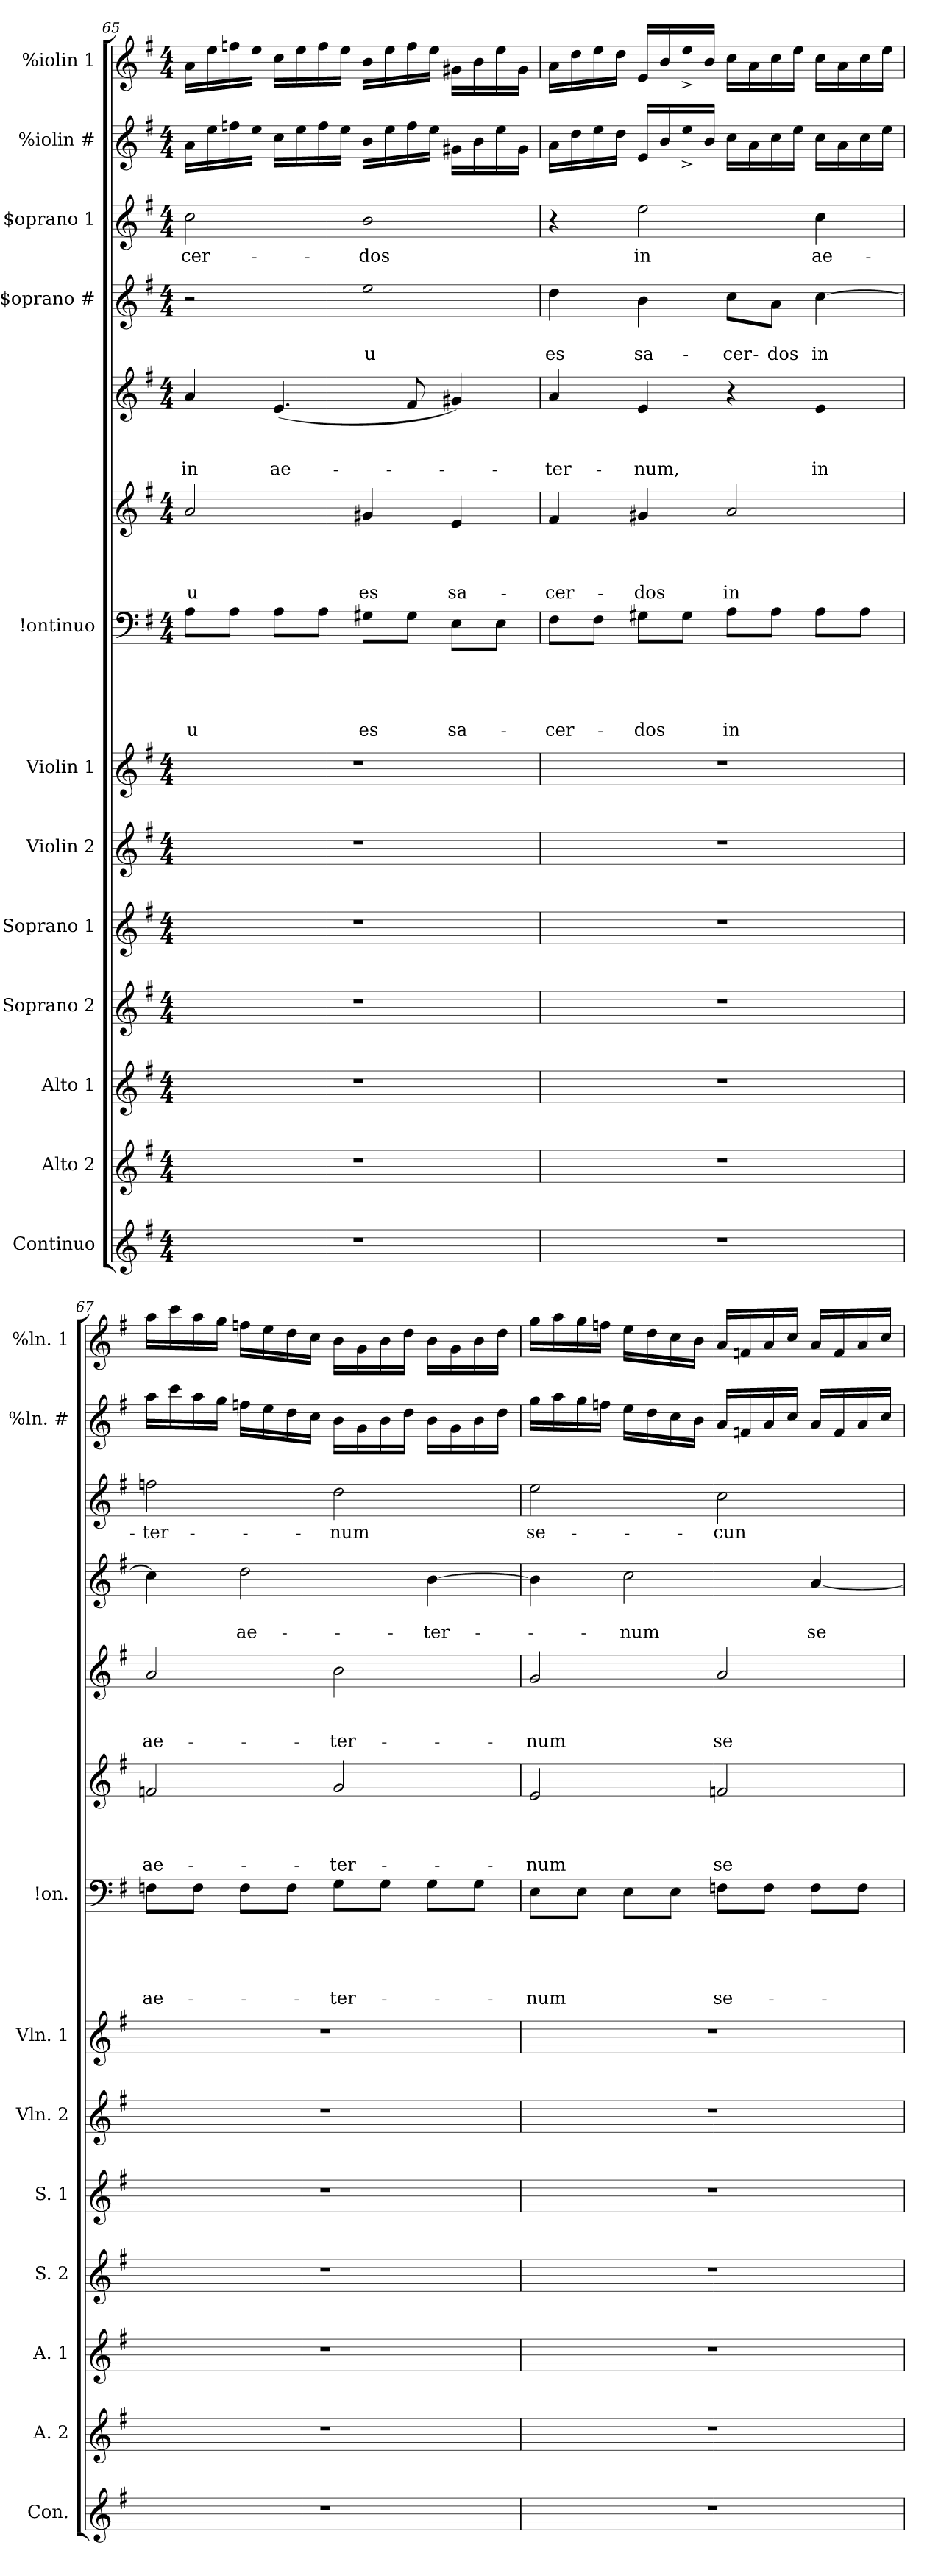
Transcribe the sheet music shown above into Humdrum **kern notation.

**kern	**kern	**kern	**kern	**kern	**kern	**kern	**kern	**text	**text	**text	**text	**text	**kern	**text	**text	**text	**text	**kern	**text	**text	**text	**kern	**text	**text	**kern	**text	**kern	**kern
*part14	*part13	*part12	*part11	*part10	*part9	*part8	*part7	*part7	*part7	*part7	*part7	*part7	*part6	*part6	*part6	*part6	*part6	*part5	*part5	*part5	*part5	*part4	*part4	*part4	*part3	*part3	*part2	*part1
*staff14	*staff13	*staff12	*staff11	*staff10	*staff9	*staff8	*staff7	*staff7	*staff7	*staff7	*staff7	*staff7	*staff6	*staff6	*staff6	*staff6	*staff6	*staff5	*staff5	*staff5	*staff5	*staff4	*staff4	*staff4	*staff3	*staff3	*staff2	*staff1
*I"Continuo	*I"Alto 2	*I"Alto 1	*I"Soprano 2	*I"Soprano 1	*I"Violin 2	*I"Violin 1	*I"!ontinuo	*	*	*	*	*	*I""lto #	*	*	*	*	*I""lto 1	*	*	*	*I"$oprano #	*	*	*I"$oprano 1	*	*I"%iolin #	*I"%iolin 1
*I'Con.	*I'A. 2	*I'A. 1	*I'S. 2	*I'S. 1	*I'Vln. 2	*I'Vln. 1	*I'!on.	*	*	*	*	*	*	*	*	*	*	*	*	*	*	*	*	*	*	*	*I'%ln. #	*I'%ln. 1
*clefG2	*clefG2	*clefG2	*clefG2	*clefG2	*clefG2	*clefG2	*clefF4	*	*	*	*	*	*clefG2	*	*	*	*	*clefG2	*	*	*	*clefG2	*	*	*clefG2	*	*clefG2	*clefG2
*k[f#]	*k[f#]	*k[f#]	*k[f#]	*k[f#]	*k[f#]	*k[f#]	*k[f#]	*	*	*	*	*	*k[f#]	*	*	*	*	*k[f#]	*	*	*	*k[f#]	*	*	*k[f#]	*	*k[f#]	*k[f#]
*G:	*G:	*G:	*G:	*G:	*G:	*G:	*G:	*	*	*	*	*	*G:	*	*	*	*	*G:	*	*	*	*G:	*	*	*G:	*	*G:	*G:
*M4/4	*M4/4	*M4/4	*M4/4	*M4/4	*M4/4	*M4/4	*M4/4	*	*	*	*	*	*M4/4	*	*	*	*	*M4/4	*	*	*	*M4/4	*	*	*M4/4	*	*M4/4	*M4/4
=65	=65	=65	=65	=65	=65	=65	=65	=65	=65	=65	=65	=65	=65	=65	=65	=65	=65	=65	=65	=65	=65	=65	=65	=65	=65	=65	=65	=65
!	!	!	!	!	!	!	!	!	!	!	!	!LO:LY:a	!	!	!	!	!LO:LY:b	!	!	!	!LO:LY:b	!	!	!	!	!LO:LY:b	!	!
1r	1r	1r	1r	1r	1r	1r	8A\L	.	.	.	.	u	2a/	.	.	.	u	4a/	.	.	in	2r	.	.	2cc\	-cer-	16a\LL	16a\LL
.	.	.	.	.	.	.	.	.	.	.	.	.	.	.	.	.	.	.	.	.	.	.	.	.	.	.	16ee\	16ee\
.	.	.	.	.	.	.	8A\J	.	.	.	.	.	.	.	.	.	.	.	.	.	.	.	.	.	.	.	16ffn\	16ffn\
.	.	.	.	.	.	.	.	.	.	.	.	.	.	.	.	.	.	.	.	.	.	.	.	.	.	.	16ee\JJ	16ee\JJ
!	!	!	!	!	!	!	!	!	!	!	!	!	!	!	!	!	!	!	!	!	!LO:LY:b	!	!	!	!	!	!	!
.	.	.	.	.	.	.	8A\L	.	.	.	.	.	.	.	.	.	.	(<4.e/	.	.	ae-	.	.	.	.	.	16cc\LL	16cc\LL
.	.	.	.	.	.	.	.	.	.	.	.	.	.	.	.	.	.	.	.	.	.	.	.	.	.	.	16ee\	16ee\
.	.	.	.	.	.	.	8A\J	.	.	.	.	.	.	.	.	.	.	.	.	.	.	.	.	.	.	.	16ff\	16ff\
.	.	.	.	.	.	.	.	.	.	.	.	.	.	.	.	.	.	.	.	.	.	.	.	.	.	.	16ee\JJ	16ee\JJ
!	!	!	!	!	!	!	!	!	!	!	!	!LO:LY:a	!	!	!	!	!LO:LY:b	!	!	!	!	!	!	!LO:LY:b	!	!LO:LY:b	!	!
.	.	.	.	.	.	.	8G#X>\L	.	.	.	.	es	4g#X/	.	.	.	es	.	.	.	.	2ee\	.	u	2b\	-dos	16b\LL	16b\LL
.	.	.	.	.	.	.	.	.	.	.	.	.	.	.	.	.	.	.	.	.	.	.	.	.	.	.	16ee\	16ee\
.	.	.	.	.	.	.	8G#\J	.	.	.	.	.	.	.	.	.	.	8f#/	.	.	.	.	.	.	.	.	16ff\	16ff\
.	.	.	.	.	.	.	.	.	.	.	.	.	.	.	.	.	.	.	.	.	.	.	.	.	.	.	16ee\JJ	16ee\JJ
!	!	!	!	!	!	!	!	!	!	!	!	!LO:LY:a	!	!	!	!	!LO:LY:b	!	!	!	!	!	!	!	!	!	!	!
.	.	.	.	.	.	.	8E\L	.	.	.	.	sa-	4e/	.	.	.	sa-	4g#X/)	.	.	.	.	.	.	.	.	16g#X\LL	16g#X\LL
.	.	.	.	.	.	.	.	.	.	.	.	.	.	.	.	.	.	.	.	.	.	.	.	.	.	.	16b\	16b\
.	.	.	.	.	.	.	8E\J	.	.	.	.	.	.	.	.	.	.	.	.	.	.	.	.	.	.	.	16ee\	16ee\
.	.	.	.	.	.	.	.	.	.	.	.	.	.	.	.	.	.	.	.	.	.	.	.	.	.	.	16g#\JJ	16g#\JJ
=66	=66	=66	=66	=66	=66	=66	=66	=66	=66	=66	=66	=66	=66	=66	=66	=66	=66	=66	=66	=66	=66	=66	=66	=66	=66	=66	=66	=66
!	!	!	!	!	!	!	!	!	!	!	!	!LO:LY:a	!	!	!	!	!LO:LY:b	!	!	!	!LO:LY:b	!	!	!LO:LY:b	!	!	!	!
1r	1r	1r	1r	1r	1r	1r	8F#\L	.	.	.	.	-cer-	4f#/	.	.	.	-cer-	4a/	.	.	-ter-	4dd\	.	es	4r	.	16a\LL	16a\LL
.	.	.	.	.	.	.	.	.	.	.	.	.	.	.	.	.	.	.	.	.	.	.	.	.	.	.	16dd\	16dd\
.	.	.	.	.	.	.	8F#\J	.	.	.	.	.	.	.	.	.	.	.	.	.	.	.	.	.	.	.	16ee\	16ee\
.	.	.	.	.	.	.	.	.	.	.	.	.	.	.	.	.	.	.	.	.	.	.	.	.	.	.	16dd\JJ	16dd\JJ
!	!	!	!	!	!	!	!	!	!	!	!	!LO:LY:a	!	!	!	!	!LO:LY:b	!	!	!	!LO:LY:b	!	!	!LO:LY:b	!	!LO:LY:b	!	!
.	.	.	.	.	.	.	8G#X\L	.	.	.	.	-dos	4g#X/	.	.	.	-dos	4e/	.	.	-num,	4b\	.	sa-	2ee\	in	16e/LL	16e/LL
.	.	.	.	.	.	.	.	.	.	.	.	.	.	.	.	.	.	.	.	.	.	.	.	.	.	.	16b/	16b/
.	.	.	.	.	.	.	8G#\J	.	.	.	.	.	.	.	.	.	.	.	.	.	.	.	.	.	.	.	16ee^</	16ee^</
.	.	.	.	.	.	.	.	.	.	.	.	.	.	.	.	.	.	.	.	.	.	.	.	.	.	.	16b/JJ	16b/JJ
!	!	!	!	!	!	!	!	!	!	!	!	!LO:LY:a	!	!	!	!	!LO:LY:b	!	!	!	!	!	!	!LO:LY:b	!	!	!	!
.	.	.	.	.	.	.	8A\L	.	.	.	.	in	2a/	.	.	.	in	4r	.	.	.	8cc\L	.	-cer-	.	.	16cc\LL	16cc\LL
.	.	.	.	.	.	.	.	.	.	.	.	.	.	.	.	.	.	.	.	.	.	.	.	.	.	.	16a\	16a\
!	!	!	!	!	!	!	!	!	!	!	!	!	!	!	!	!	!	!	!	!	!	!	!	!LO:LY:b	!	!	!	!
.	.	.	.	.	.	.	8A\J	.	.	.	.	.	.	.	.	.	.	.	.	.	.	8a\J	.	-dos	.	.	16cc\	16cc\
.	.	.	.	.	.	.	.	.	.	.	.	.	.	.	.	.	.	.	.	.	.	.	.	.	.	.	16ee\JJ	16ee\JJ
!	!	!	!	!	!	!	!	!	!	!	!	!	!	!	!	!	!	!	!	!	!LO:LY:b	!	!	!LO:LY:b	!	!LO:LY:b	!	!
.	.	.	.	.	.	.	8A\L	.	.	.	.	.	.	.	.	.	.	4e/	.	.	in	[>4cc\	.	in	4cc\	ae-	16cc\LL	16cc\LL
.	.	.	.	.	.	.	.	.	.	.	.	.	.	.	.	.	.	.	.	.	.	.	.	.	.	.	16a\	16a\
.	.	.	.	.	.	.	8A\J	.	.	.	.	.	.	.	.	.	.	.	.	.	.	.	.	.	.	.	16cc\	16cc\
.	.	.	.	.	.	.	.	.	.	.	.	.	.	.	.	.	.	.	.	.	.	.	.	.	.	.	16ee\JJ	16ee\JJ
!!LO:PB:g=z
=67	=67	=67	=67	=67	=67	=67	=67	=67	=67	=67	=67	=67	=67	=67	=67	=67	=67	=67	=67	=67	=67	=67	=67	=67	=67	=67	=67	=67
!	!	!	!	!	!	!	!	!	!	!	!	!LO:LY:a	!	!	!	!	!LO:LY:b	!	!	!	!LO:LY:b	!	!	!	!	!LO:LY:b	!	!
1r	1r	1r	1r	1r	1r	1r	8Fn>\L	.	.	.	.	ae-	2fn/	.	.	.	ae-	2a/	.	.	ae-	4cc\]	.	.	2ffn\	-ter-	16aa\LL	16aa\LL
.	.	.	.	.	.	.	.	.	.	.	.	.	.	.	.	.	.	.	.	.	.	.	.	.	.	.	16ccc\	16ccc\
.	.	.	.	.	.	.	8F\J	.	.	.	.	.	.	.	.	.	.	.	.	.	.	.	.	.	.	.	16aa\	16aa\
.	.	.	.	.	.	.	.	.	.	.	.	.	.	.	.	.	.	.	.	.	.	.	.	.	.	.	16gg\JJ	16gg\JJ
!	!	!	!	!	!	!	!	!	!	!	!	!	!	!	!	!	!	!	!	!	!	!	!	!LO:LY:b	!	!	!	!
.	.	.	.	.	.	.	8F>\L	.	.	.	.	.	.	.	.	.	.	.	.	.	.	2dd\	.	ae-	.	.	16ffn\LL	16ffn\LL
.	.	.	.	.	.	.	.	.	.	.	.	.	.	.	.	.	.	.	.	.	.	.	.	.	.	.	16ee\	16ee\
.	.	.	.	.	.	.	8F\J	.	.	.	.	.	.	.	.	.	.	.	.	.	.	.	.	.	.	.	16dd\	16dd\
.	.	.	.	.	.	.	.	.	.	.	.	.	.	.	.	.	.	.	.	.	.	.	.	.	.	.	16cc\JJ	16cc\JJ
!	!	!	!	!	!	!	!	!	!	!	!	!LO:LY:a	!	!	!	!	!LO:LY:b	!	!	!	!LO:LY:b	!	!	!	!	!LO:LY:b	!	!
.	.	.	.	.	.	.	8G>\L	.	.	.	.	-ter-	2g/	.	.	.	-ter-	2b\	.	.	-ter-	.	.	.	2dd\	-num	16b\LL	16b\LL
.	.	.	.	.	.	.	.	.	.	.	.	.	.	.	.	.	.	.	.	.	.	.	.	.	.	.	16g\	16g\
.	.	.	.	.	.	.	8G\J	.	.	.	.	.	.	.	.	.	.	.	.	.	.	.	.	.	.	.	16b\	16b\
.	.	.	.	.	.	.	.	.	.	.	.	.	.	.	.	.	.	.	.	.	.	.	.	.	.	.	16dd\JJ	16dd\JJ
!	!	!	!	!	!	!	!	!	!	!	!	!	!	!	!	!	!	!	!	!	!	!	!	!LO:LY:b	!	!	!	!
.	.	.	.	.	.	.	8G\L	.	.	.	.	.	.	.	.	.	.	.	.	.	.	[>4b\	.	-ter-	.	.	16b\LL	16b\LL
.	.	.	.	.	.	.	.	.	.	.	.	.	.	.	.	.	.	.	.	.	.	.	.	.	.	.	16g\	16g\
.	.	.	.	.	.	.	8G\J	.	.	.	.	.	.	.	.	.	.	.	.	.	.	.	.	.	.	.	16b\	16b\
.	.	.	.	.	.	.	.	.	.	.	.	.	.	.	.	.	.	.	.	.	.	.	.	.	.	.	16dd\JJ	16dd\JJ
=68	=68	=68	=68	=68	=68	=68	=68	=68	=68	=68	=68	=68	=68	=68	=68	=68	=68	=68	=68	=68	=68	=68	=68	=68	=68	=68	=68	=68
!	!	!	!	!	!	!	!	!	!	!	!	!LO:LY:a	!	!	!	!	!LO:LY:b	!	!	!	!LO:LY:b	!	!	!	!	!LO:LY:b	!	!
1r	1r	1r	1r	1r	1r	1r	8E>\L	.	.	.	.	-num	2e/	.	.	.	-num	2g/	.	.	-num	4b\]	.	.	2ee\	se-	16gg\LL	16gg\LL
.	.	.	.	.	.	.	.	.	.	.	.	.	.	.	.	.	.	.	.	.	.	.	.	.	.	.	16aa\	16aa\
.	.	.	.	.	.	.	8E\J	.	.	.	.	.	.	.	.	.	.	.	.	.	.	.	.	.	.	.	16gg\	16gg\
.	.	.	.	.	.	.	.	.	.	.	.	.	.	.	.	.	.	.	.	.	.	.	.	.	.	.	16ffn\JJ	16ffn\JJ
!	!	!	!	!	!	!	!	!	!	!	!	!	!	!	!	!	!	!	!	!	!	!	!	!LO:LY:b	!	!	!	!
.	.	.	.	.	.	.	8E>\L	.	.	.	.	.	.	.	.	.	.	.	.	.	.	2cc\	.	-num	.	.	16ee\LL	16ee\LL
.	.	.	.	.	.	.	.	.	.	.	.	.	.	.	.	.	.	.	.	.	.	.	.	.	.	.	16dd\	16dd\
.	.	.	.	.	.	.	8E\J	.	.	.	.	.	.	.	.	.	.	.	.	.	.	.	.	.	.	.	16cc\	16cc\
.	.	.	.	.	.	.	.	.	.	.	.	.	.	.	.	.	.	.	.	.	.	.	.	.	.	.	16b\JJ	16b\JJ
!	!	!	!	!	!	!	!	!	!	!	!	!LO:LY:a	!	!	!	!	!LO:LY:b	!	!	!	!LO:LY:b	!	!	!	!	!LO:LY:b	!	!
.	.	.	.	.	.	.	8Fn>\L	.	.	.	.	se-	2fn/	.	.	.	se-	2a/	.	.	se-	.	.	.	2cc\	-cun-	16a/LL	16a/LL
.	.	.	.	.	.	.	.	.	.	.	.	.	.	.	.	.	.	.	.	.	.	.	.	.	.	.	16fn/	16fn/
.	.	.	.	.	.	.	8F\J	.	.	.	.	.	.	.	.	.	.	.	.	.	.	.	.	.	.	.	16a/	16a/
.	.	.	.	.	.	.	.	.	.	.	.	.	.	.	.	.	.	.	.	.	.	.	.	.	.	.	16cc/JJ	16cc/JJ
!	!	!	!	!	!	!	!	!	!	!	!	!	!	!	!	!	!	!	!	!	!	!	!	!LO:LY:b	!	!	!	!
.	.	.	.	.	.	.	8F\L	.	.	.	.	.	.	.	.	.	.	.	.	.	.	[<4a/	.	se-	.	.	16a/LL	16a/LL
.	.	.	.	.	.	.	.	.	.	.	.	.	.	.	.	.	.	.	.	.	.	.	.	.	.	.	16f/	16f/
.	.	.	.	.	.	.	8F\J	.	.	.	.	.	.	.	.	.	.	.	.	.	.	.	.	.	.	.	16a/	16a/
.	.	.	.	.	.	.	.	.	.	.	.	.	.	.	.	.	.	.	.	.	.	.	.	.	.	.	16cc/JJ	16cc/JJ
=	=	=	=	=	=	=	=	=	=	=	=	=	=	=	=	=	=	=	=	=	=	=	=	=	=	=	=	=
*-	*-	*-	*-	*-	*-	*-	*-	*-	*-	*-	*-	*-	*-	*-	*-	*-	*-	*-	*-	*-	*-	*-	*-	*-	*-	*-	*-	*-
